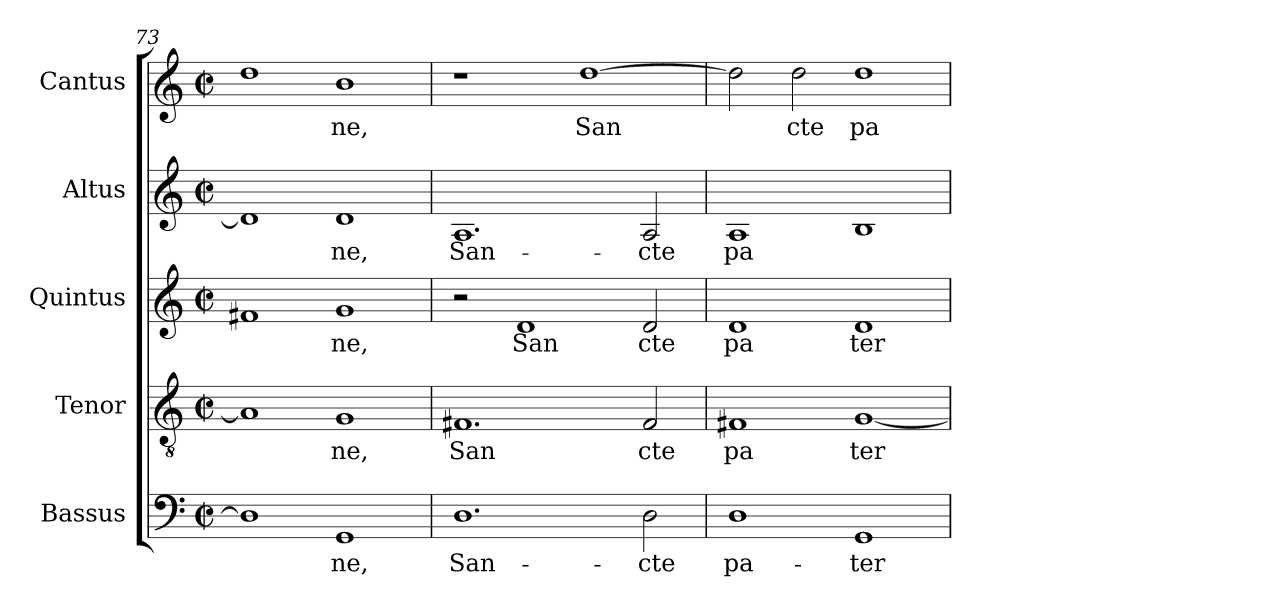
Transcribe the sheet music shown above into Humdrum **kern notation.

**kern	**text	**kern	**text	**kern	**text	**kern	**text	**kern	**text
*part5	*part5	*part4	*part4	*part3	*part3	*part2	*part2	*part1	*part1
*staff5	*staff5	*staff4	*staff4	*staff3	*staff3	*staff2	*staff2	*staff1	*staff1
*I"Bassus	*	*I"Tenor	*	*I"Quintus	*	*I"Altus	*	*I"Cantus	*
*clefF4	*	*clefGv2	*	*clefG2	*	*clefG2	*	*clefG2	*
*k[]	*	*k[]	*	*k[]	*	*k[]	*	*k[]	*
*C:	*	*C:	*	*C:	*	*C:	*	*C:	*
*M2/2	*	*M2/2	*	*M2/2	*	*M2/2	*	*M2/2	*
*met(c|)	*	*met(c|)	*	*met(c|)	*	*met(c|)	*	*met(c|)	*
=73	=73	=73	=73	=73	=73	=73	=73	=73	=73
!	!LO:LY:b:cj	!	!LO:LY:b:cj	!	!LO:LY:b:cj	!	!LO:LY:b:cj	!	!LO:LY:b:cj
1D]	--	1A]	.	1f#X	.	1d]	--	1dd	.
!	!LO:LY:b:cj	!	!LO:LY:b:cj	!	!LO:LY:b:cj	!	!LO:LY:b:cj	!	!LO:LY:b:cj
1GG	-ne,	1G	ne,	1g	ne,	1d	-ne,	1b	ne,
=74	=74	=74	=74	=74	=74	=74	=74	=74	=74
!	!LO:LY:b:cj	!	!LO:LY:b:cj	!	!	!	!LO:LY:b:cj	!	!
1.D	San-	1.F#X	San	2r	.	1.A	San-	1r	.
!	!	!	!	!	!LO:LY:b:cj	!	!	!	!
.	.	.	.	1d	San	.	.	.	.
!	!	!	!	!	!	!	!	!	!LO:LY:b:cj
.	.	.	.	.	.	.	.	[>1dd	San
!	!LO:LY:b:cj	!	!LO:LY:b:cj	!	!LO:LY:b:cj	!	!LO:LY:b:cj	!	!
2D\	-cte	2F#/	cte	2d/	cte	2A/	-cte	.	.
=75	=75	=75	=75	=75	=75	=75	=75	=75	=75
!	!LO:LY:b:cj	!	!LO:LY:b:cj	!	!LO:LY:b:cj	!	!LO:LY:b:cj	!	!LO:LY:b:cj
1D	pa-	1F#X	pa	1d	pa	1A	pa-	2dd\]	.
!	!	!	!	!	!	!	!	!	!LO:LY:b:cj
.	.	.	.	.	.	.	.	2dd\	cte
!	!LO:LY:b:cj	!	!LO:LY:b:cj	!	!LO:LY:b:cj	!	!LO:LY:b:cj	!	!LO:LY:b:cj
1GG	-ter	[<1G	ter	1d	ter	1B	--	1dd	pa
=	=	=	=	=	=	=	=	=	=
*-	*-	*-	*-	*-	*-	*-	*-	*-	*-
